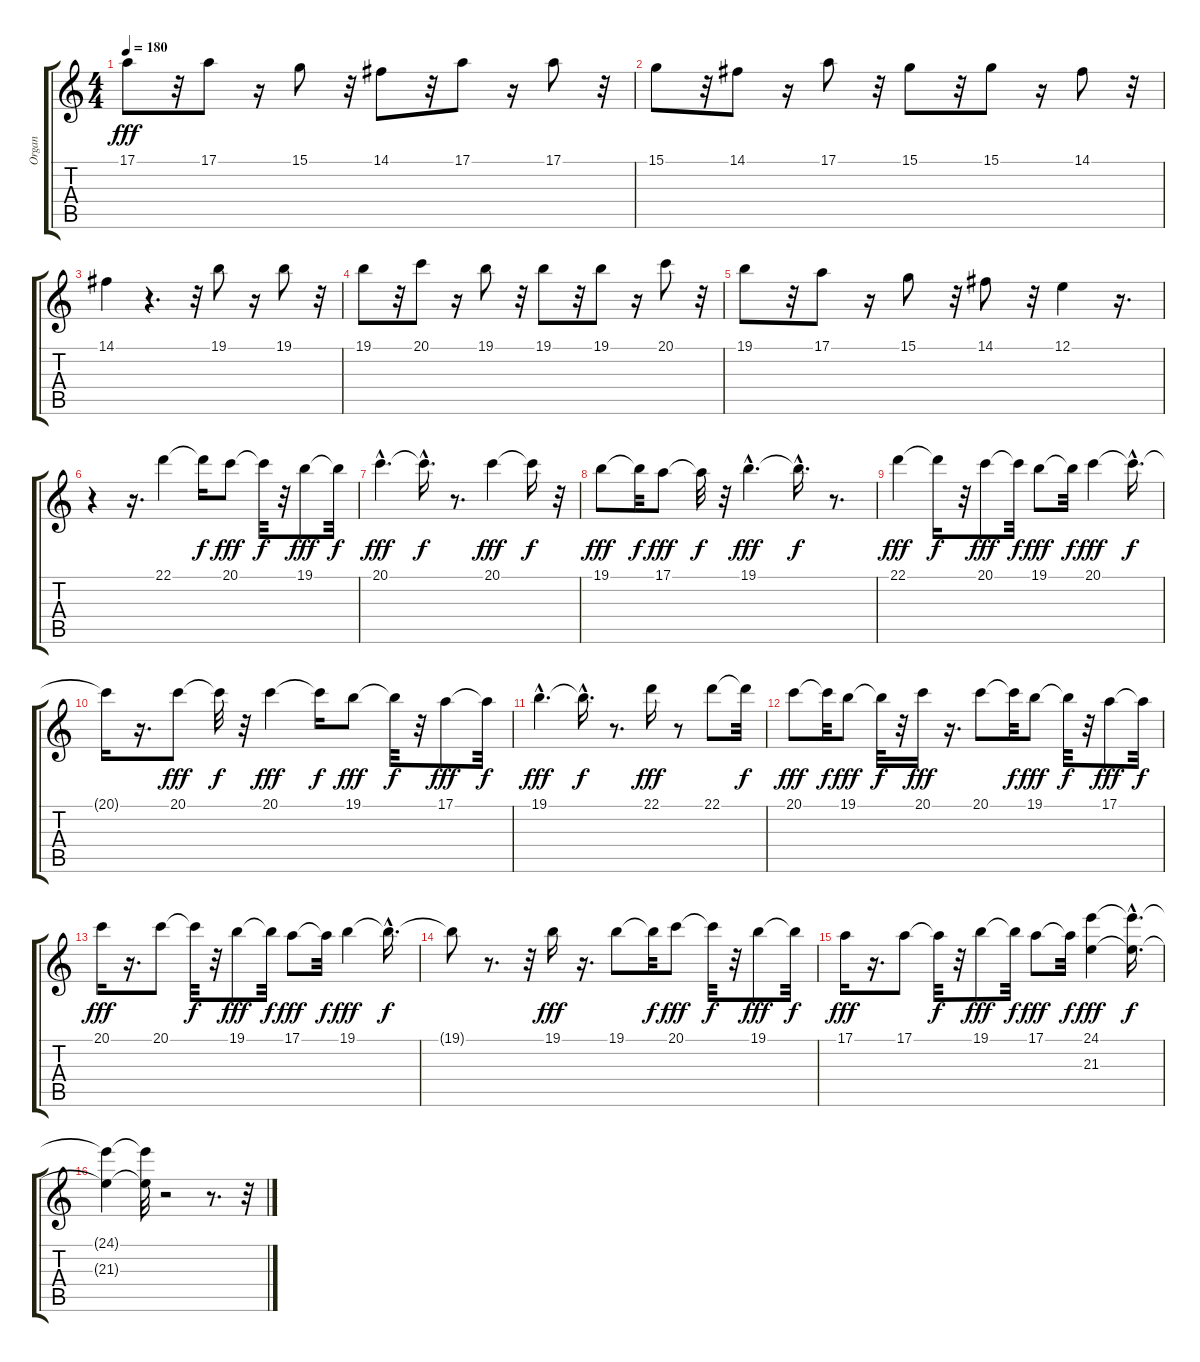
\track ("Organ" "Organ") {instrument churchorgan}
\staff {score tabs}
\tuning (E4 B3 G3 D3 A2 E2) {hide}
\ts (4 4)
\tempo 180
\clef g2
\ks c
17.1.8{dy fff} r.32 17.1.8 r.16 15.1.8 r.32 14.1.8 r.32 17.1.8 r.16 17.1.8 r.32 |
15.1.8 r.32 14.1.8 r.16 17.1.8 r.32 15.1.8 r.32 15.1.8 r.16 14.1.8 r.32 |
14.1.4 r.4{d} r.32 19.1.8 r.16 19.1.8 r.32 |
19.1.8 r.32 20.1.8 r.16 19.1.8 r.32 19.1.8 r.32 19.1.8 r.16 20.1.8 r.32 |
19.1.8 r.32 17.1.8 r.16 15.1.8 r.32 14.1.8 r.32 12.1.4 r.16{d} |
r.4 r.16{d} 22.1.4 22.1{t}.16{dy f} 20.1.8{dy fff} 20.1{t}.32{dy f} r.32 19.1.8{dy fff} 19.1{t}.32{dy f} |
20.1{hac}.4{d dy fff} 20.1{hac t}.16{d dy f} r.8{d} 20.1.4{dy fff} 20.1{t}.16{dy f} r.32 |
19.1.8{dy fff} 19.1{t}.32{dy f} 17.1.8{dy fff} 17.1{t}.32{dy f} r.32 19.1{hac}.4{d dy fff} 19.1{hac t}.16{d dy f} r.8{d} |
22.1.4{dy fff} 22.1{t}.16{dy f} r.32 20.1.8{dy fff} 20.1{t}.32{dy f} 19.1.8{dy fff} 19.1{t}.32{dy f} 20.1.4{dy fff} 20.1{hac t}.16{d dy f} |
20.1{t}.16 r.16{d} 20.1.8{dy fff} 20.1{t}.32{dy f} r.32 20.1.4{dy fff} 20.1{t}.16{dy f} 19.1.8{dy fff} 19.1{t}.32{dy f} r.32 17.1.8{dy fff} 17.1{t}.32{dy f} |
19.1{hac}.4{d dy fff} 19.1{hac t}.16{d dy f} r.8{d} 22.1.16{dy fff} r.8 22.1.8 22.1{t}.32{dy f} |
20.1.8{dy fff} 20.1{t}.32{dy f} 19.1.8{dy fff} 19.1{t}.32{dy f} r.32 20.1.16{dy fff} r.16{d} 20.1.8 20.1{t}.32{dy f} 19.1.8{dy fff} 19.1{t}.32{dy f} r.32 17.1.8{dy fff} 17.1{t}.32{dy f} |
20.1.16{dy fff} r.16{d} 20.1.8 20.1{t}.32{dy f} r.32 19.1.8{dy fff} 19.1{t}.32{dy f} 17.1.8{dy fff} 17.1{t}.32{dy f} 19.1.4{dy fff} 19.1{hac t}.16{d dy f} |
19.1{t}.8 r.8{d} r.32 19.1.16{dy fff} r.16{d} 19.1.8 19.1{t}.32{dy f} 20.1.8{dy fff} 20.1{t}.32{dy f} r.32 19.1.8{dy fff} 19.1{t}.32{dy f} |
17.1.16{dy fff} r.16{d} 17.1.8 17.1{t}.32{dy f} r.32 19.1.8{dy fff} 19.1{t}.32{dy f} 17.1.8{dy fff} 17.1{t}.32{dy f} (24.1 21.3).4{dy fff} (24.1{hac t} 21.3{hac t}).16{d dy f} |
(24.1{t} 21.3{t}).4 (24.1{t} 21.3{t}).32 r.2 r.8{d} r.32
